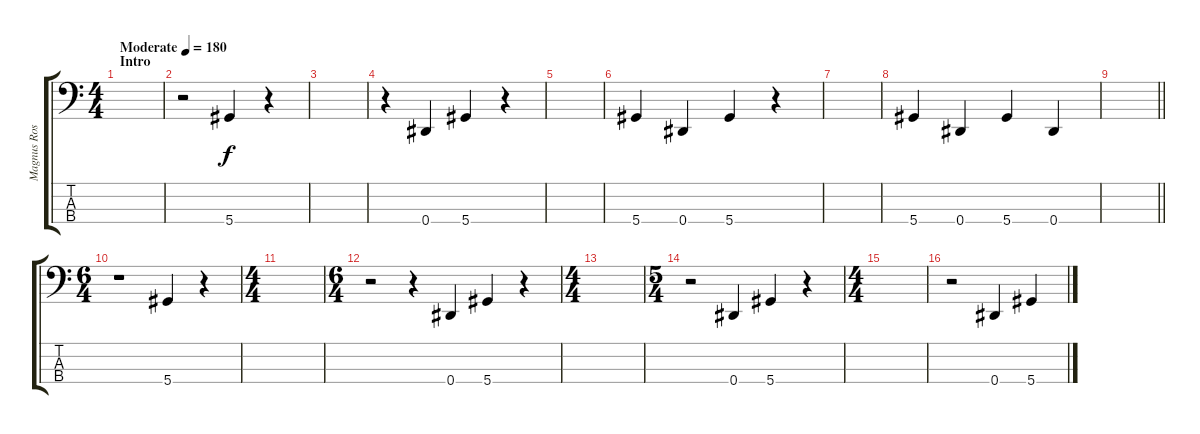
\track ("Magnus Rosén" "Magnus Ros") {instrument electricbassfinger}
\staff {score tabs}
\tuning (Gb2 Db2 Ab1 Eb1) {hide}
\ts (4 4)
\section ("" "Intro")
\tempo (180 "Moderate")
\clef f4
\ks c
|
r.2 5.4.4 r.4 |
|
r.4 0.4.4 5.4.4 r.4 |
|
5.4.4 0.4.4 5.4.4 r.4 |
|
5.4.4 0.4.4 5.4.4 0.4.4 |
\barLineRight lightlight
|
\ts (6 4)
r.1 5.4.4 r.4 |
\ts (4 4)
|
\ts (6 4)
r.2 r.4 0.4.4 5.4.4 r.4 |
\ts (4 4)
|
\ts (5 4)
r.2 0.4.4 5.4.4 r.4 |
\ts (4 4)
|
r.2 0.4.4 5.4.4
